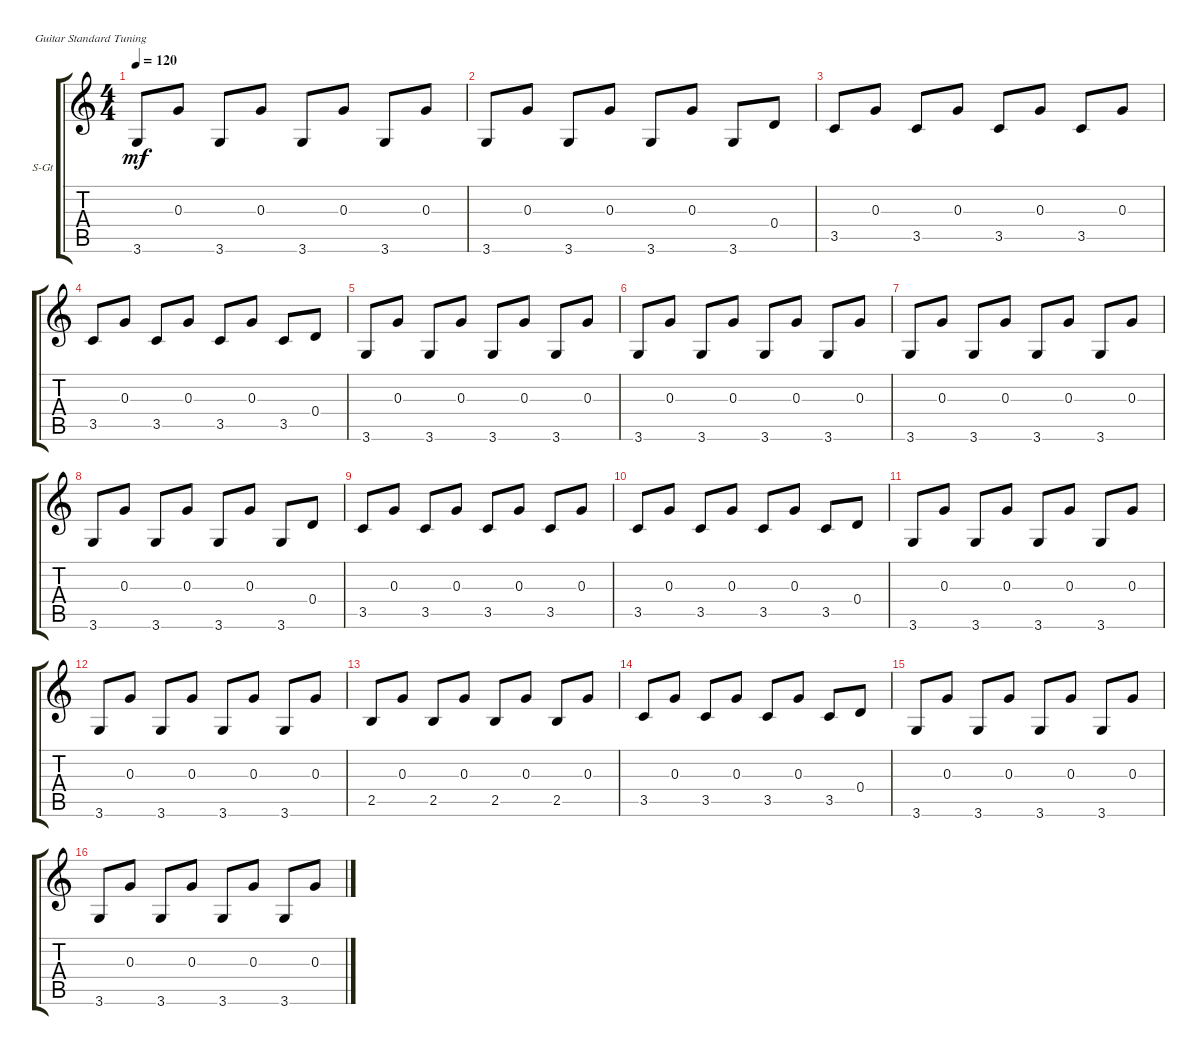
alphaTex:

\defaultSystemsLayout 4
\bracketExtendMode groupsimilarinstruments
\firstSystemTrackNameOrientation horizontal
\otherSystemsTrackNameOrientation horizontal
\track ("Steel Guitar" "S-Gt") {instrument acousticguitarsteel}
\staff {score tabs}
\tuning (E4 B3 G3 D3 A2 E2)
\ts (4 4)
\tempo 120
\clef g2
\ks c
3.6.8{dy mf instrument acousticguitarsteel} 0.3.8 3.6.8 0.3.8 3.6.8 0.3.8 3.6.8 0.3.8 |
3.6.8 0.3.8 3.6.8 0.3.8 3.6.8 0.3.8 3.6.8 0.4.8 |
3.5.8 0.3.8 3.5.8 0.3.8 3.5.8 0.3.8 3.5.8 0.3.8 |
3.5.8 0.3.8 3.5.8 0.3.8 3.5.8 0.3.8 3.5.8 0.4.8 |
3.6.8 0.3.8 3.6.8 0.3.8 3.6.8 0.3.8 3.6.8 0.3.8 |
3.6.8 0.3.8 3.6.8 0.3.8 3.6.8 0.3.8 3.6.8 0.3.8 |
3.6.8 0.3.8 3.6.8 0.3.8 3.6.8 0.3.8 3.6.8 0.3.8 |
3.6.8 0.3.8 3.6.8 0.3.8 3.6.8 0.3.8 3.6.8 0.4.8 |
3.5.8 0.3.8 3.5.8 0.3.8 3.5.8 0.3.8 3.5.8 0.3.8 |
3.5.8 0.3.8 3.5.8 0.3.8 3.5.8 0.3.8 3.5.8 0.4.8 |
3.6.8 0.3.8 3.6.8 0.3.8 3.6.8 0.3.8 3.6.8 0.3.8 |
3.6.8 0.3.8 3.6.8 0.3.8 3.6.8 0.3.8 3.6.8 0.3.8 |
2.5.8 0.3.8 2.5.8 0.3.8 2.5.8 0.3.8 2.5.8 0.3.8 |
3.5.8 0.3.8 3.5.8 0.3.8 3.5.8 0.3.8 3.5.8 0.4.8 |
3.6.8 0.3.8 3.6.8 0.3.8 3.6.8 0.3.8 3.6.8 0.3.8 |
3.6.8 0.3.8 3.6.8 0.3.8 3.6.8 0.3.8 3.6.8 0.3.8
